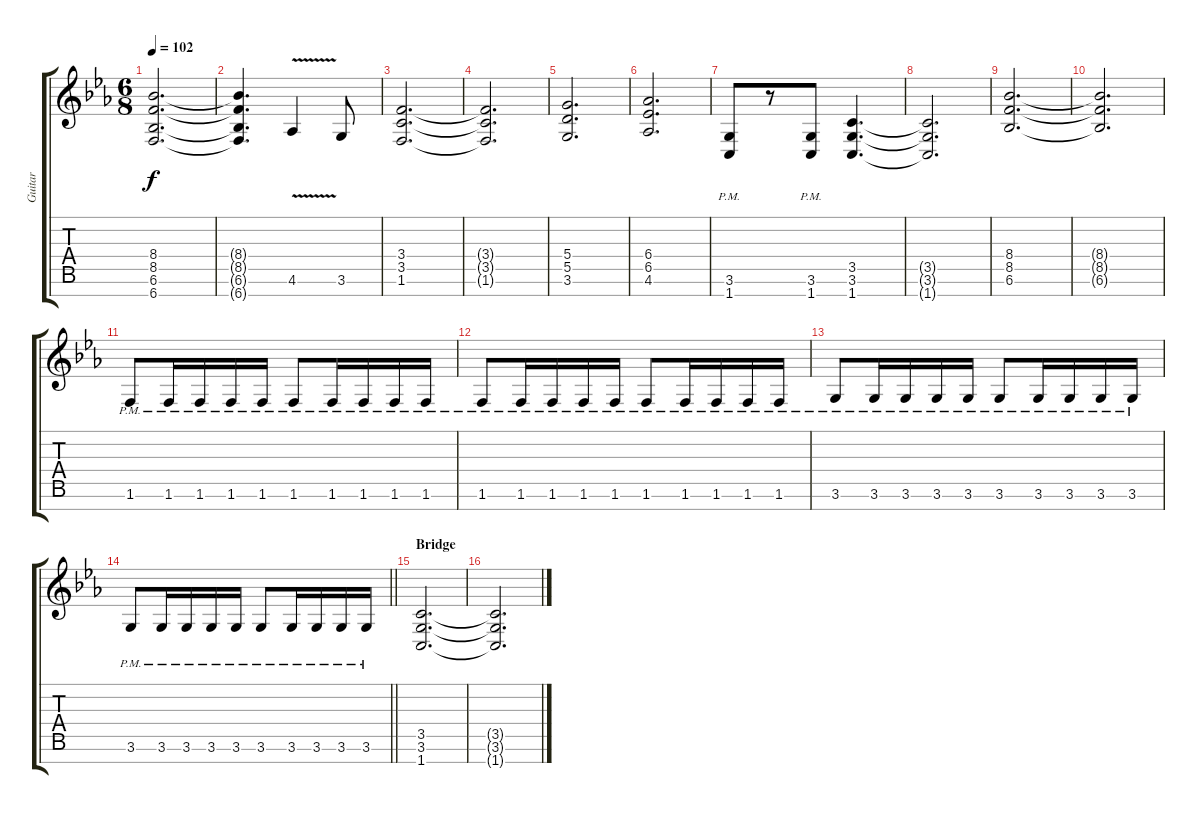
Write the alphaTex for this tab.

\track ("Guitar" "Guitar") {instrument distortionguitar}
\staff {score tabs}
\tuning (E4 B3 G3 D3 A2 E2 B1) {hide}
\ts (6 8)
\tempo 102
\clef g2
\ks cminor
(8.4 8.5 6.6 6.7).2{d dy f} |
(8.4{t} 8.5{t} 6.6{t} 6.7{t}).4{d} 4.6{v}.4 3.6.8 |
(3.4 3.5 1.6).2{d} |
(3.4{t} 3.5{t} 1.6{t}).2{d} |
(5.4 5.5 3.6).2{d} |
(6.4 6.5 4.6).2{d} |
(3.6{pm} 1.7{pm}).8 r.8 (3.6{pm} 1.7{pm}).8 (3.5 3.6 1.7).4{d} |
(3.5{t} 3.6{t} 1.7{t}).2{d} |
(8.4 8.5 6.6).2{d} |
(8.4{t} 8.5{t} 6.6{t}).2{d} |
1.6{pm}.8 1.6{pm}.16 1.6{pm}.16 1.6{pm}.16 1.6{pm}.16 1.6{pm}.8 1.6{pm}.16 1.6{pm}.16 1.6{pm}.16 1.6{pm}.16 |
1.6{pm}.8 1.6{pm}.16 1.6{pm}.16 1.6{pm}.16 1.6{pm}.16 1.6{pm}.8 1.6{pm}.16 1.6{pm}.16 1.6{pm}.16 1.6{pm}.16 |
3.6{pm}.8 3.6{pm}.16 3.6{pm}.16 3.6{pm}.16 3.6{pm}.16 3.6{pm}.8 3.6{pm}.16 3.6{pm}.16 3.6{pm}.16 3.6{pm}.16 |
\barLineRight lightlight
3.6{pm}.8 3.6{pm}.16 3.6{pm}.16 3.6{pm}.16 3.6{pm}.16 3.6{pm}.8 3.6{pm}.16 3.6{pm}.16 3.6{pm}.16 3.6{pm}.16 |
\section ("" "Bridge")
(3.5 3.6 1.7).2{d} |
(3.5{t} 3.6{t} 1.7{t}).2{d volume 0}
